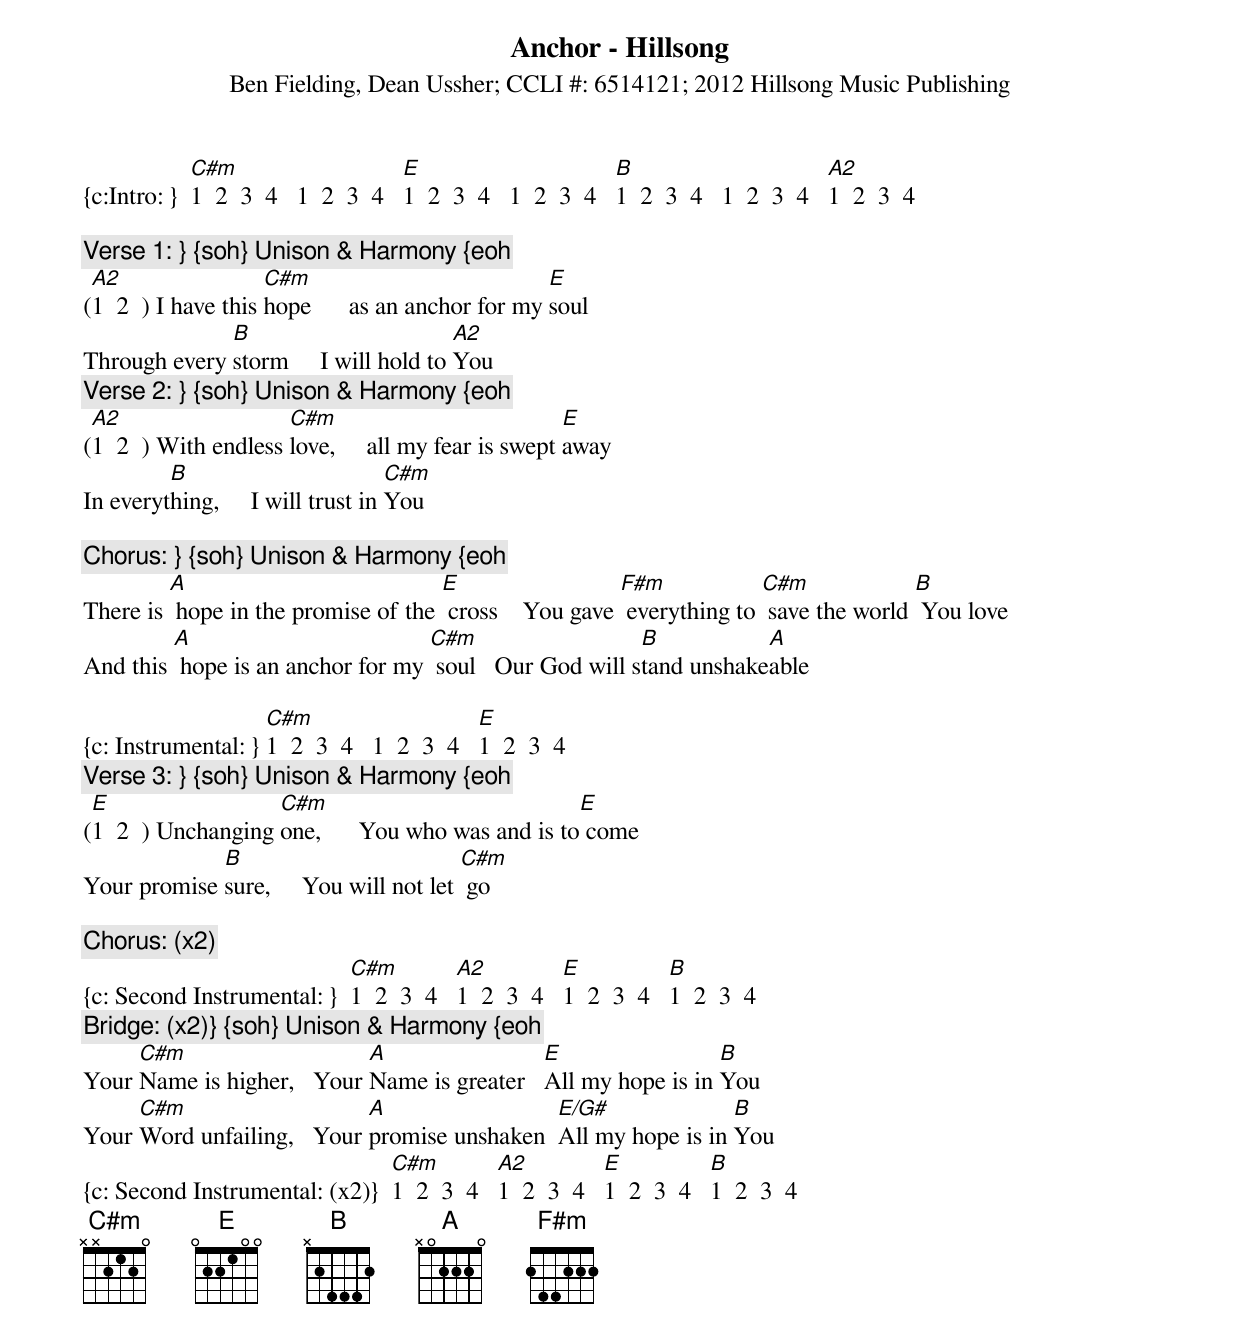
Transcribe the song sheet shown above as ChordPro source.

{title:Anchor - Hillsong}
{subtitle:Ben Fielding, Dean Ussher; CCLI #: 6514121; 2012 Hillsong Music Publishing}
{c:Intro: }  [C#m]1  2  3  4   1  2  3  4   [E]1  2  3  4   1  2  3  4   [B]1  2  3  4   1  2  3  4   [A2]1  2  3  4

{c: Verse 1: } {soh} Unison & Harmony {eoh}
([A2]1  2  ) I have this [C#m]hope      as an anchor for my [E]soul
Through every [B]storm     I will hold to [A2]You
{c: Verse 2: } {soh} Unison & Harmony {eoh}
([A2]1  2  ) With endless [C#m]love,     all my fear is swept [E]away
In everyt[B]hing,     I will trust in [C#m]You

{c: Chorus: } {soh} Unison & Harmony {eoh}
There is [A] hope in the promise of the [E] cross    You gave [F#m] everything to [C#m] save the world [B] You love
And this [A] hope is an anchor for my [C#m] soul   Our God will s[B]tand unshake[A]able

{c: Instrumental: } [C#m]1  2  3  4   1  2  3  4   [E]1  2  3  4
{c: Verse 3: } {soh} Unison & Harmony {eoh}
([E]1  2  ) Unchanging [C#m]one,      You who was and is to[E] come
Your promise [B]sure,     You will not let [C#m] go

{c: Chorus: (x2)}
{c: Second Instrumental: }  [C#m]1  2  3  4   [A2]1  2  3  4   [E]1  2  3  4   [B]1  2  3  4
{c: Bridge: (x2)} {soh} Unison & Harmony {eoh}
Your [C#m]Name is higher,   Your [A]Name is greater   [E]All my hope is in [B]You
Your [C#m]Word unfailing,   Your [A]promise unshaken  [E/G#]All my hope is in [B]You
{c: Second Instrumental: (x2)}  [C#m]1  2  3  4   [A2]1  2  3  4   [E]1  2  3  4   [B]1  2  3  4
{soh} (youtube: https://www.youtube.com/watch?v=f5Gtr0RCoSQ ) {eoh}
